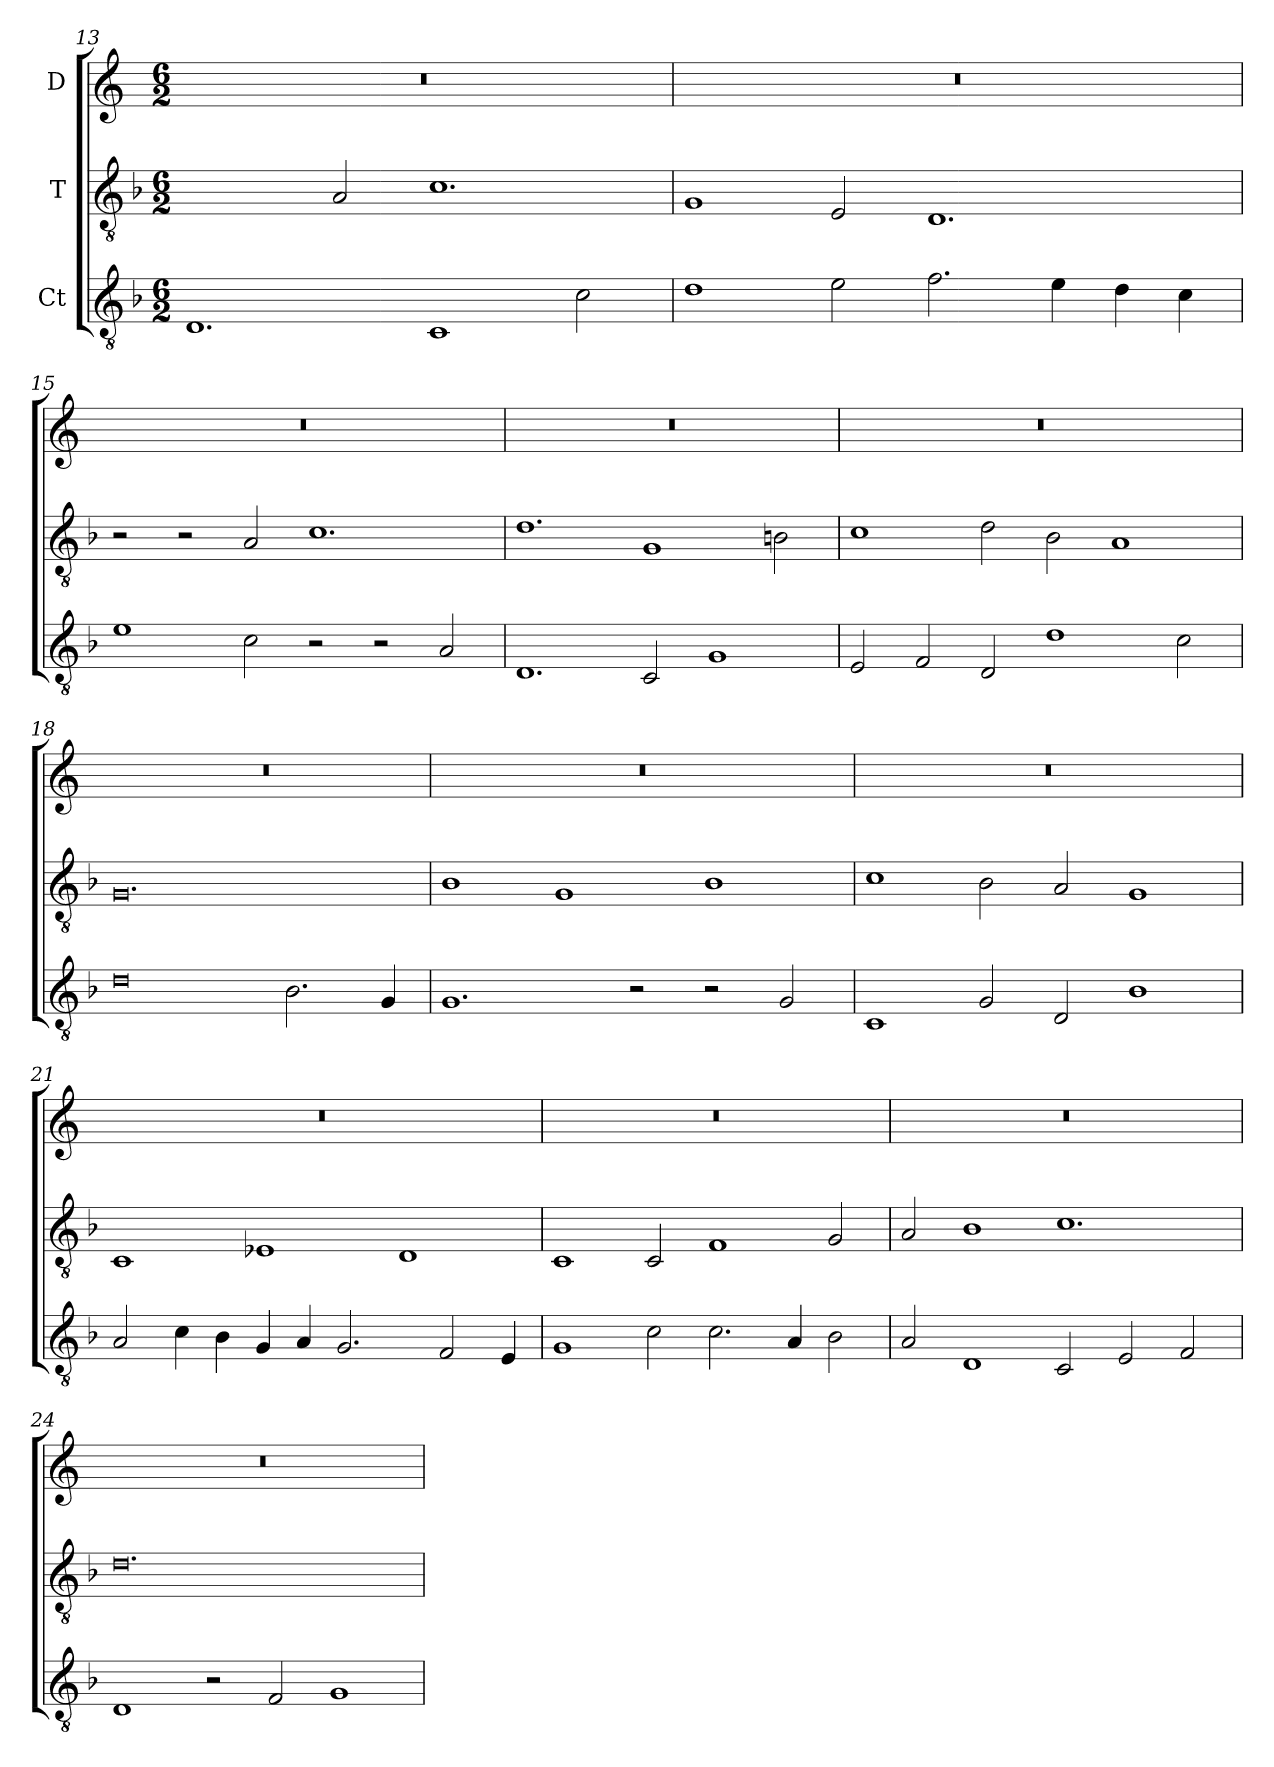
**kern	**kern	**kern
*part3	*part2	*part1
*staff3	*staff2	*staff1
*I"Ct	*I"T	*I"D
*clefGv2	*clefGv2	*clefG2
*ITrd7c12	*ITrd7c12	*ITrd7c12
*k[b-]	*k[b-]	*k[]
*F:	*F:	*C:
*M6/2	*M6/2	*M6/2
=13	=13	=13
!	!	!LO:N:vis=1
1.DDi/	1ryy	0.r
.	2AAi/	.
1CCi/	1.Ci\	.
2Ci\	.	.
=14	=14	=14
!	!	!LO:N:vis=1
1Di\	1GGi/	0.r
2Ei\	2EEi/	.
2.Fi\	1.DDi/	.
4Ei\	.	.
4Di\	.	.
4Ci\	.	.
!!LO:LB:g=z
=15	=15	=15
!	!	!LO:N:vis=1
1Ei\	2r	0.r
.	2r	.
2Ci\	2AAi/	.
2r	1.Ci\	.
2r	.	.
2AAi/	.	.
=16	=16	=16
!	!	!LO:N:vis=1
1.DDi/	1.Di\	0.r
2CCi/	1GGi/	.
1GGi/	.	.
.	2BBni\	.
=17	=17	=17
!	!	!LO:N:vis=1
2EEi/	1Ci\	0.r
2FFi/	.	.
2DDi/	2Di\	.
1Di\	2BB-i\	.
.	1AAi/	.
2Ci\	.	.
=18	=18	=18
!	!	!LO:N:vis=1
0Di\	0.GGi/	0.r
2.BB-i\	.	.
4GGi/	.	.
=19	=19	=19
!	!	!LO:N:vis=1
1.GGi/	1BB-i/	0.r
.	1GGi/	.
2r	.	.
2r	1BB-i/	.
2GGi/	.	.
!!LO:LB:g=z
=20	=20	=20
!	!	!LO:N:vis=1
1CCi/	1Ci\	0.r
2GGi/	2BB-i\	.
2DDi/	2AAi/	.
1BB-i/	1GGi/	.
=21	=21	=21
!	!	!LO:N:vis=1
2AAi/	1CCi/	0.r
4Ci\	.	.
4BB-i\	.	.
4GGi/	1EE-Xi/	.
4AAi/	.	.
2.GGi/	.	.
.	1DDi/	.
2FFi/	.	.
4EEi/	.	.
=22	=22	=22
!	!	!LO:N:vis=1
1GGi/	1CCi/	0.r
2Ci\	2CCi/	.
2.Ci\	1FFi/	.
4AAi/	.	.
2BB-i\	2GGi/	.
=23	=23	=23
!	!	!LO:N:vis=1
2AAi/	2AAi/	0.r
1DDi/	1BB-i/	.
2CCi/	1.Ci\	.
2EEi/	.	.
2FFi/	.	.
=24	=24	=24
!	!	!LO:N:vis=1
1DDi/	0.Di\	0.r
2r	.	.
2FFi/	.	.
1GGi/	.	.
=	=	=
*-	*-	*-
